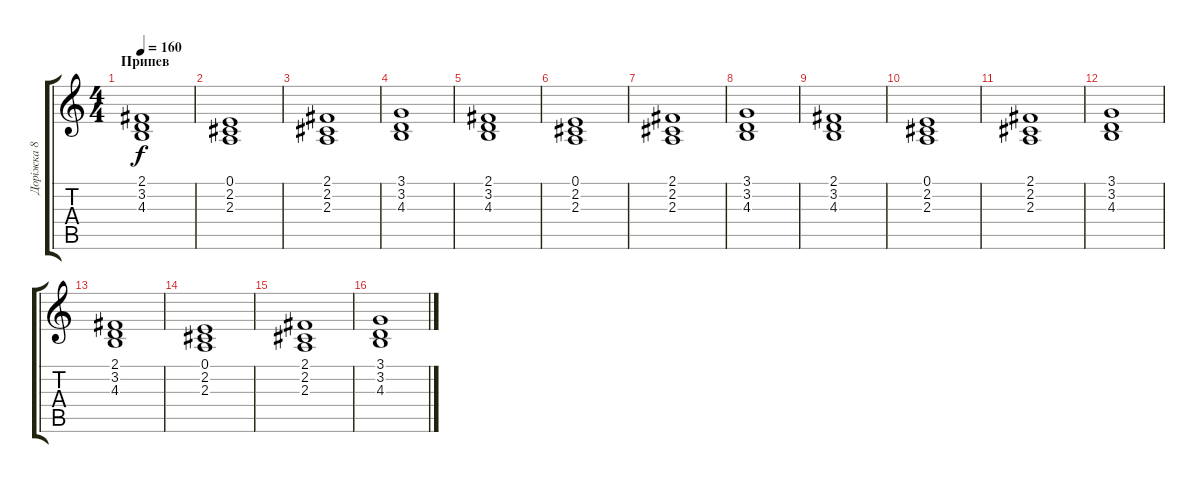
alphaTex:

\track ("Доріжка 8" "Доріжка 8") {instrument fx7echoes}
\staff {score tabs}
\tuning (E4 B3 G3 D3 A2 E2) {hide}
\ts (4 4)
\section ("" "Припев")
\tempo 160
\clef g2
\ks c
(2.1 3.2 4.3).1{dy f} |
(0.1 2.2 2.3).1 |
(2.1 2.2 2.3).1 |
(3.1 3.2 4.3).1 |
(2.1 3.2 4.3).1 |
(0.1 2.2 2.3).1 |
(2.1 2.2 2.3).1 |
(3.1 3.2 4.3).1 |
(2.1 3.2 4.3).1 |
(0.1 2.2 2.3).1 |
(2.1 2.2 2.3).1 |
(3.1 3.2 4.3).1 |
(2.1 3.2 4.3).1 |
(0.1 2.2 2.3).1 |
(2.1 2.2 2.3).1 |
(3.1 3.2 4.3).1
